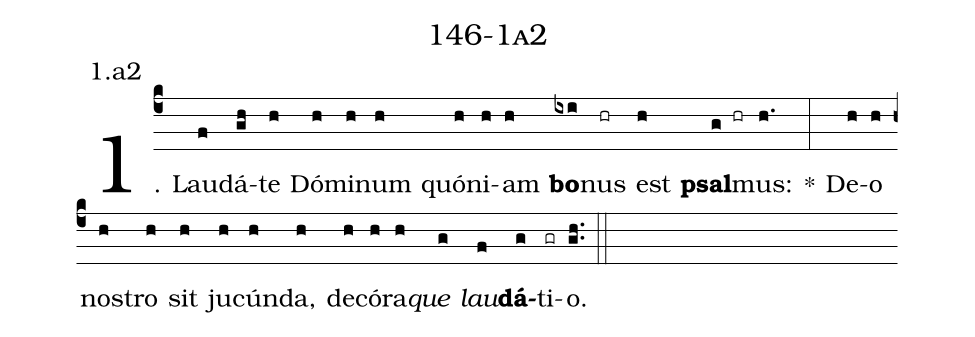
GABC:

name: 146-1a2;
annotation: 1.a2;
%%
(c4)1. Lau(f)dá(gh)te(h) Dó(h)mi(h)num(h) quón(h)i(h)am(h) <b>bo</b>(ixi)nus(hr) est(h) <b>psal</b>(g hr)mus:(h.) *(:) De(h)o(h) nos(h)tro(h) sit(h) ju(h)cún(h)da,(h) de(h)có(h)ra(h)<i>que</i>(g) <i>lau</i>(f)<b>dá</b>(g)ti(gr)o.(gh..) (::)
